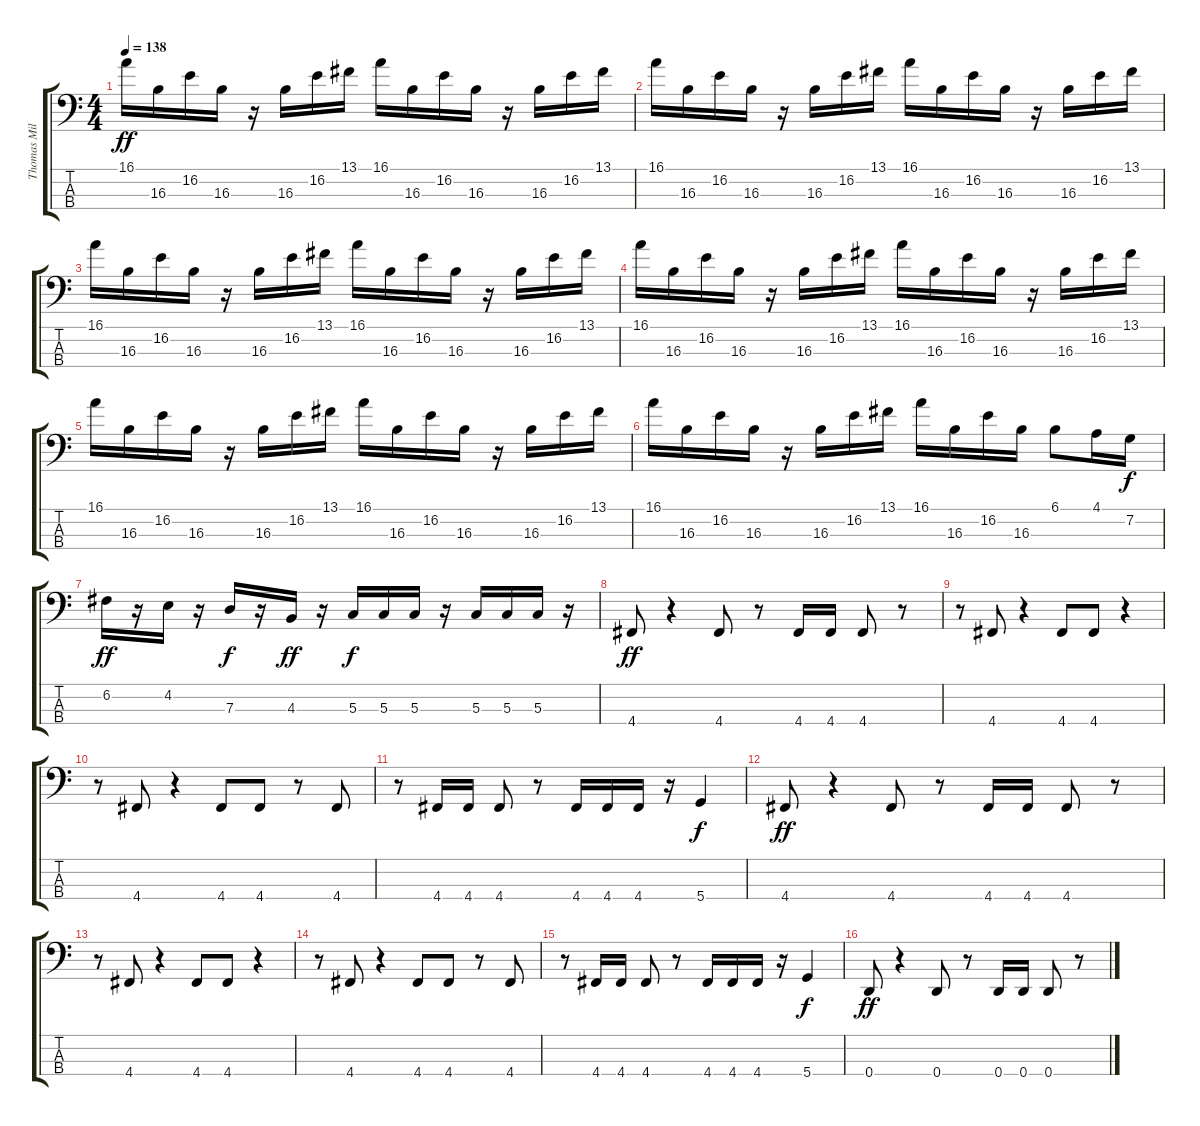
\track ("Thomas Miller" "Thomas Mil") {instrument electricbassfinger}
\staff {score tabs}
\tuning (F2 C2 G1 D1) {hide}
\ts (4 4)
\tempo 138
\clef f4
\ks c
16.1.16{dy ff} 16.3.16 16.2.16 16.3.16 r.16 16.3.16 16.2.16 13.1.16 16.1.16 16.3.16 16.2.16 16.3.16 r.16 16.3.16 16.2.16 13.1.16 |
16.1.16 16.3.16 16.2.16 16.3.16 r.16 16.3.16 16.2.16 13.1.16 16.1.16 16.3.16 16.2.16 16.3.16 r.16 16.3.16 16.2.16 13.1.16 |
16.1.16 16.3.16 16.2.16 16.3.16 r.16 16.3.16 16.2.16 13.1.16 16.1.16 16.3.16 16.2.16 16.3.16 r.16 16.3.16 16.2.16 13.1.16 |
16.1.16 16.3.16 16.2.16 16.3.16 r.16 16.3.16 16.2.16 13.1.16 16.1.16 16.3.16 16.2.16 16.3.16 r.16 16.3.16 16.2.16 13.1.16 |
16.1.16 16.3.16 16.2.16 16.3.16 r.16 16.3.16 16.2.16 13.1.16 16.1.16 16.3.16 16.2.16 16.3.16 r.16 16.3.16 16.2.16 13.1.16 |
16.1.16 16.3.16 16.2.16 16.3.16 r.16 16.3.16 16.2.16 13.1.16 16.1.16 16.3.16 16.2.16 16.3.16 6.1.8 4.1.16 7.2.16{dy f} |
6.2.16{dy ff} r.16 4.2.16 r.16 7.3.16{dy f} r.16 4.3.16{dy ff} r.16 5.3.16{dy f} 5.3.16 5.3.16 r.16 5.3.16 5.3.16 5.3.16 r.16 |
4.4.8{dy ff} r.4 4.4.8 r.8 4.4.16 4.4.16 4.4.8 r.8 |
r.8 4.4.8 r.4 4.4.8 4.4.8 r.4 |
r.8 4.4.8 r.4 4.4.8 4.4.8 r.8 4.4.8 |
r.8 4.4.16 4.4.16 4.4.8 r.8 4.4.16 4.4.16 4.4.16 r.16 5.4.4{dy f} |
4.4.8{dy ff} r.4 4.4.8 r.8 4.4.16 4.4.16 4.4.8 r.8 |
r.8 4.4.8 r.4 4.4.8 4.4.8 r.4 |
r.8 4.4.8 r.4 4.4.8 4.4.8 r.8 4.4.8 |
r.8 4.4.16 4.4.16 4.4.8 r.8 4.4.16 4.4.16 4.4.16 r.16 5.4.4{dy f} |
0.4.8{dy ff} r.4 0.4.8 r.8 0.4.16 0.4.16 0.4.8 r.8
